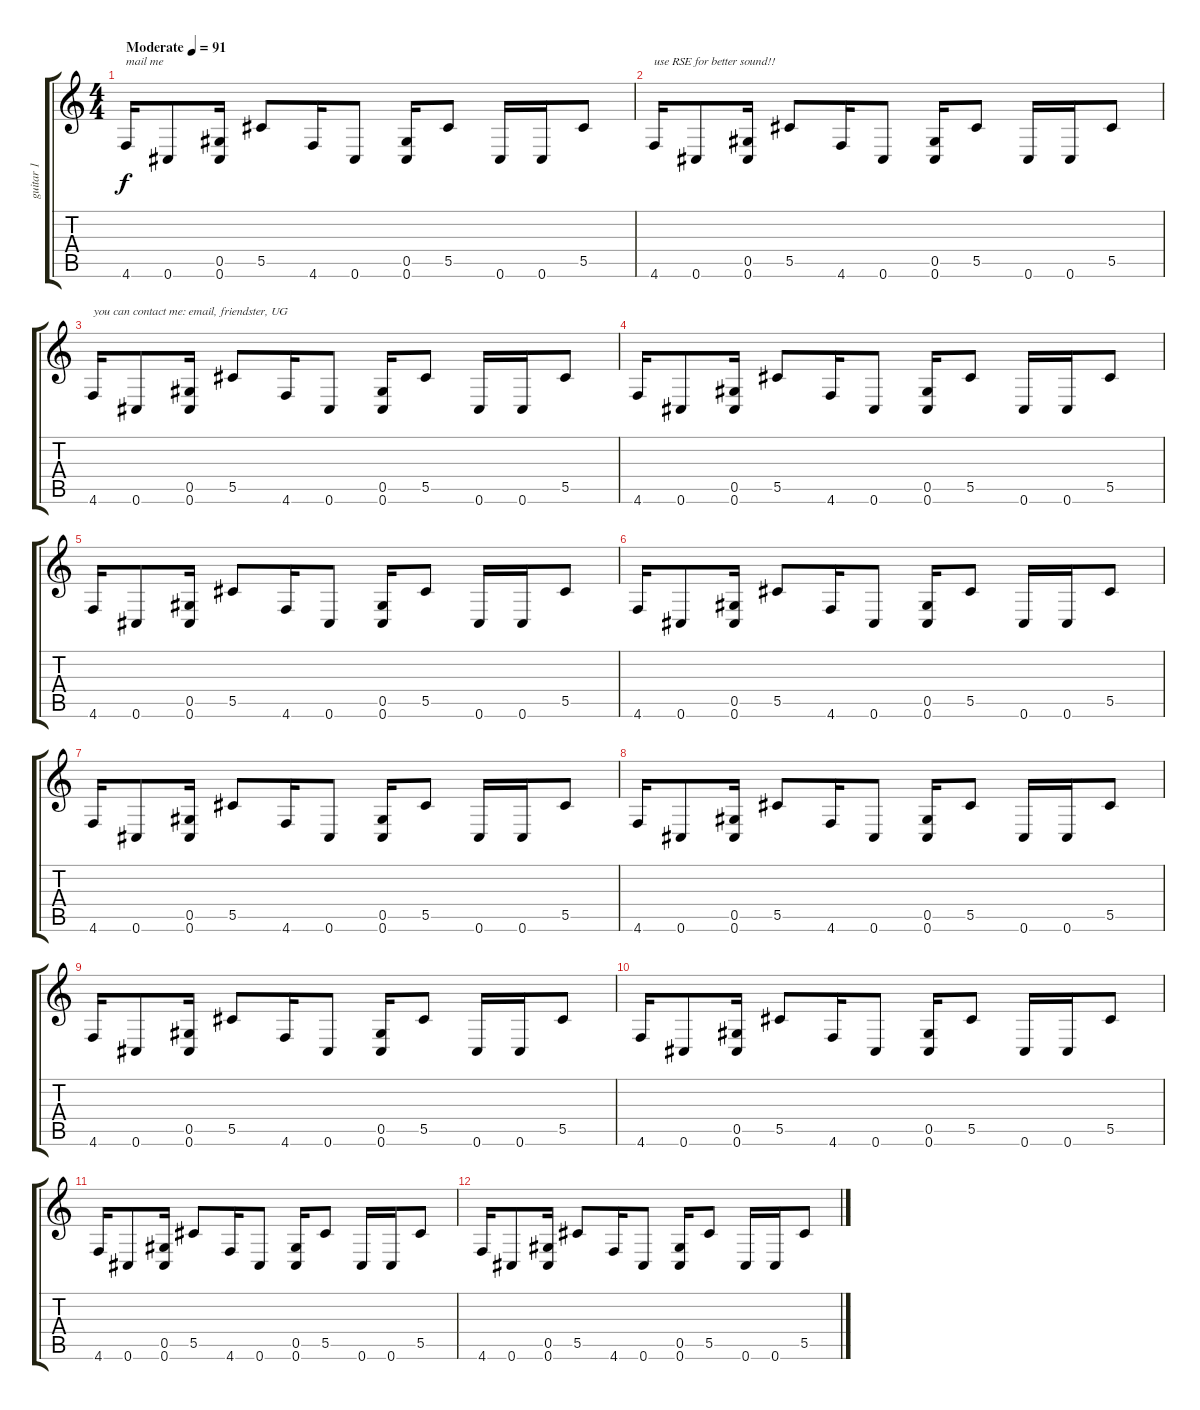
\track ("guitar 1" "guitar 1") {instrument distortionguitar}
\staff {score tabs}
\tuning (Eb4 Bb3 Gb3 Db3 Ab2 Db2) {hide}
\ts (4 4)
\tempo (91 "Moderate")
\clef g2
\ks c
4.6.16{txt "mail me" dy f instrument distortionguitar} 0.6.8 (0.5 0.6).16 5.5.8 4.6.16 0.6.8 (0.5 0.6).16 5.5.8 0.6.16 0.6.16 5.5.8 |
4.6.16{txt "use RSE for better sound!!"} 0.6.8 (0.5 0.6).16 5.5.8 4.6.16 0.6.8 (0.5 0.6).16 5.5.8 0.6.16 0.6.16 5.5.8 |
4.6.16{txt "you can contact me: email, friendster, UG"} 0.6.8 (0.5 0.6).16 5.5.8 4.6.16 0.6.8 (0.5 0.6).16 5.5.8 0.6.16 0.6.16 5.5.8 |
4.6.16 0.6.8 (0.5 0.6).16 5.5.8 4.6.16 0.6.8 (0.5 0.6).16 5.5.8 0.6.16 0.6.16 5.5.8 |
4.6.16 0.6.8 (0.5 0.6).16 5.5.8 4.6.16 0.6.8 (0.5 0.6).16 5.5.8 0.6.16 0.6.16 5.5.8 |
4.6.16 0.6.8 (0.5 0.6).16 5.5.8 4.6.16 0.6.8 (0.5 0.6).16 5.5.8 0.6.16 0.6.16 5.5.8 |
4.6.16 0.6.8 (0.5 0.6).16 5.5.8 4.6.16 0.6.8 (0.5 0.6).16 5.5.8 0.6.16 0.6.16 5.5.8 |
4.6.16 0.6.8 (0.5 0.6).16 5.5.8 4.6.16 0.6.8 (0.5 0.6).16 5.5.8 0.6.16 0.6.16 5.5.8 |
4.6.16 0.6.8 (0.5 0.6).16 5.5.8 4.6.16 0.6.8 (0.5 0.6).16 5.5.8 0.6.16 0.6.16 5.5.8 |
4.6.16 0.6.8 (0.5 0.6).16 5.5.8 4.6.16 0.6.8 (0.5 0.6).16 5.5.8 0.6.16 0.6.16 5.5.8 |
4.6.16 0.6.8 (0.5 0.6).16 5.5.8 4.6.16 0.6.8 (0.5 0.6).16 5.5.8 0.6.16 0.6.16 5.5.8 |
4.6.16 0.6.8 (0.5 0.6).16 5.5.8 4.6.16 0.6.8 (0.5 0.6).16 5.5.8 0.6.16 0.6.16 5.5.8
